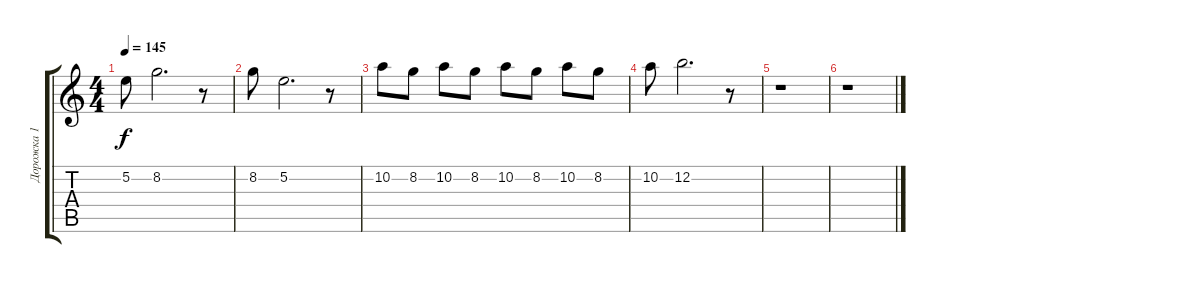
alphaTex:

\track ("Дорожка 1" "Дорожка 1") {instrument distortionguitar}
\staff {score tabs}
\tuning (E4 B3 G3 D3 A2 E2) {hide}
\ts (4 4)
\tempo 145
\clef g2
\ks c
5.2.8{dy f} 8.2.2{d} r.8 |
8.2.8 5.2.2{d} r.8 |
10.2.8 8.2.8 10.2.8 8.2.8 10.2.8 8.2.8 10.2.8 8.2.8 |
10.2.8 12.2.2{d} r.8 |
r.1 |
r.1
